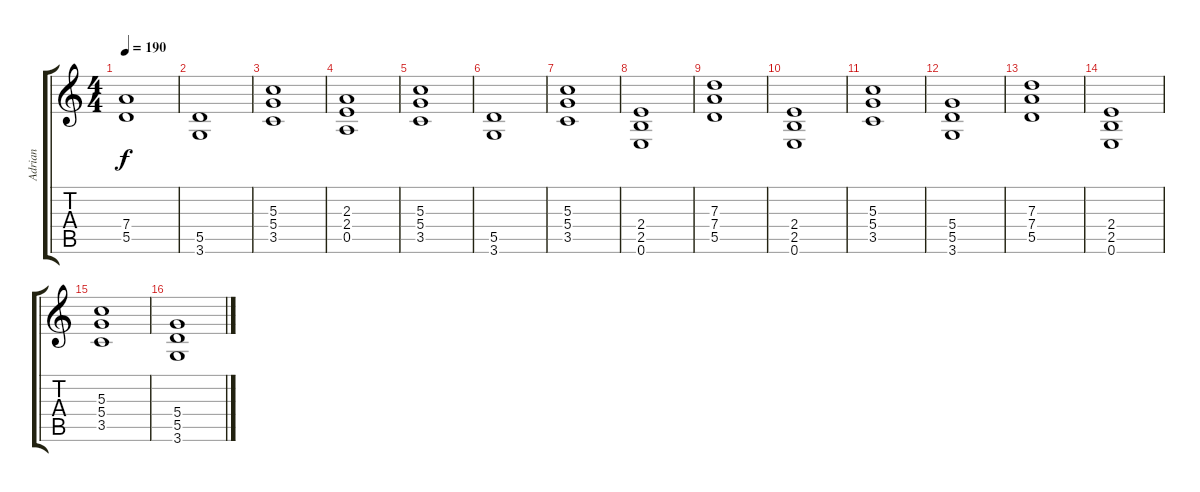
\track ("Adrian" "Adrian") {instrument distortionguitar}
\staff {score tabs}
\tuning (E4 B3 G3 D3 A2 E2) {hide}
\ts (4 4)
\tempo 190
\clef g2
\ks c
(7.4{t} 5.5{t}).1{dy f} |
(5.5 3.6).1 |
(5.3 5.4 3.5).1 |
(2.3 2.4 0.5).1 |
(5.3 5.4 3.5).1 |
(5.5 3.6).1 |
(5.3 5.4 3.5).1 |
(2.4 2.5 0.6).1 |
(7.3 7.4 5.5).1 |
(2.4 2.5 0.6).1 |
(5.3 5.4 3.5).1 |
(5.4 5.5 3.6).1 |
(7.3 7.4 5.5).1 |
(2.4 2.5 0.6).1 |
(5.3 5.4 3.5).1 |
(5.4 5.5 3.6).1
